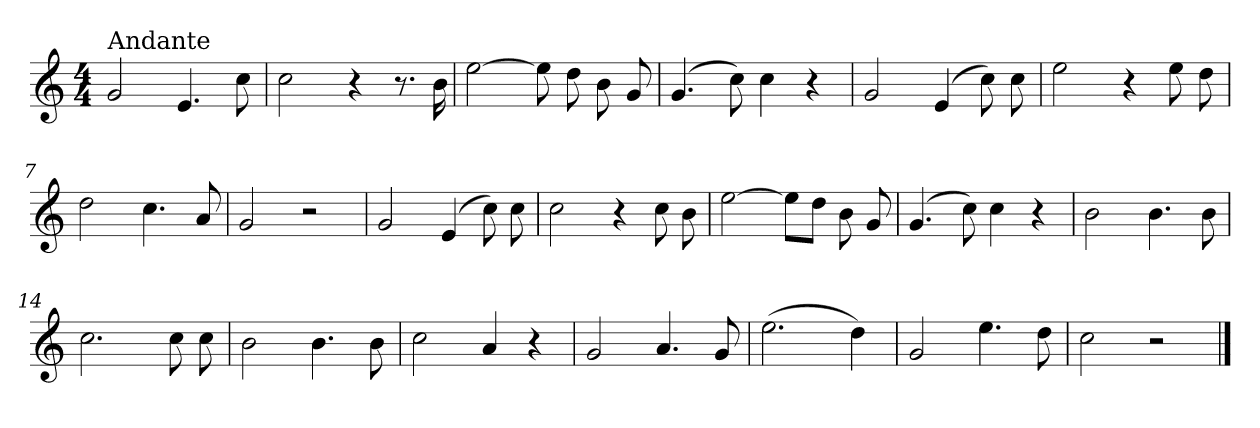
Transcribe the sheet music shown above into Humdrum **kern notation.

**kern
*part1
*staff1
*clefG2
*k[]
*C:
*M4/4
=1
!LO:TX:a:t=Andante
2g/
4.e/
8cc\
=2
2cc\
4r
8.r
16b\
=3
[2ee\
8ee\]
8dd\
8b\
8g/
=4
(>4.g/
8cc\)
4cc\
4r
=5
2g/
(>4e/
8cc\)
8cc\
!!LO:LB:g=z
=6
2ee\
4r
8ee\
8dd\
=7
2dd\
4.cc\
8a/
=8
2g/
2r
=9
2g/
(>4e/
8cc\)
8cc\
=10
2cc\
4r
8cc\
8b\
=11
[2ee\
8ee\L]
8dd\J
8b\
8g/
!!LO:LB:g=z
=12
(>4.g/
8cc\)
4cc\
4r
=13
2b\
4.b\
8b\
=14
2.cc\
8cc\
8cc\
=15
2b\
4.b\
8b\
=16
2cc\
4a/
4r
=17
2g/
4.a/
8g/
=18
(>2.ee\
4dd\)
!!LO:LB:g=z
=19
2g/
4.ee\
8dd\
=20
2cc\
2r
==
*-
